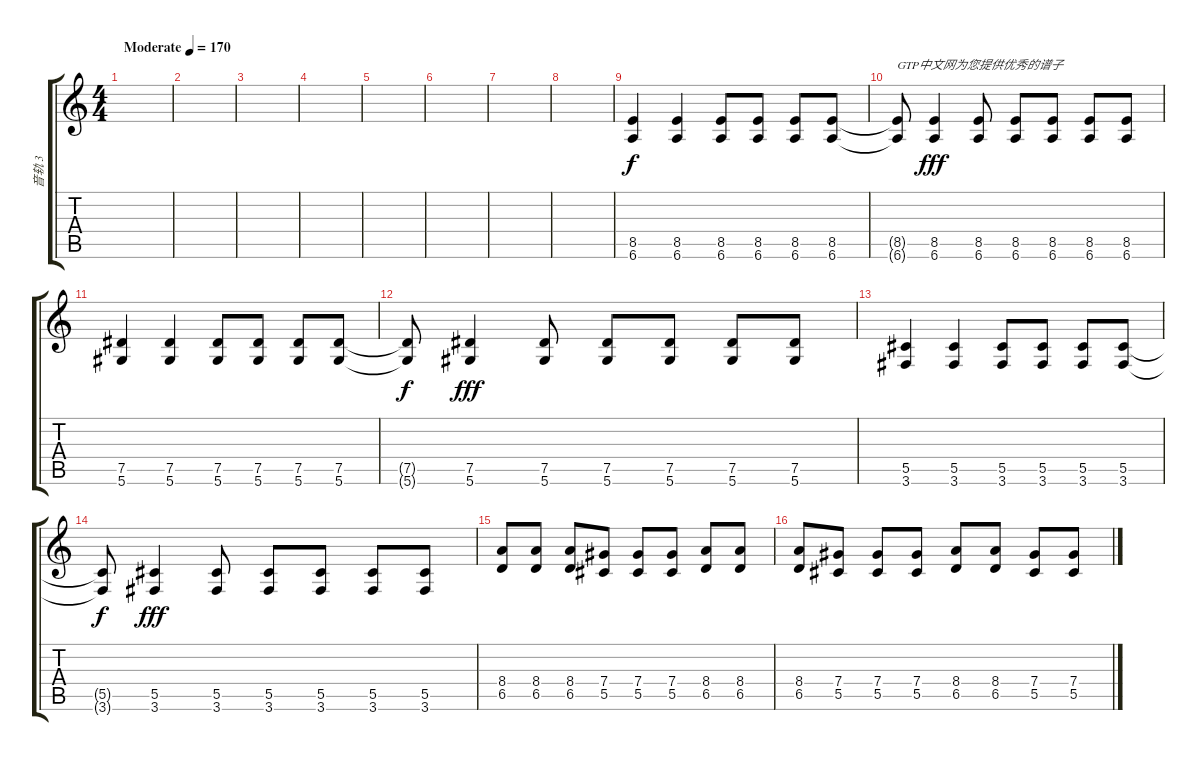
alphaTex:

\track ("音轨 3" "音轨 3") {instrument overdrivenguitar}
\staff {score tabs}
\tuning (Eb4 Bb3 Gb3 Db3 Ab2 Eb2) {hide}
\ts (4 4)
\tempo (170 "Moderate")
\clef g2
\ks c
|
|
|
|
|
|
|
|
(8.5 6.6).4 (8.5 6.6).4 (8.5 6.6).8 (8.5 6.6).8 (8.5 6.6).8 (8.5 6.6).8 |
(8.5{t} 6.6{t}).8{txt "GTP中文网为您提供优秀的谱子" dy f} (8.5 6.6).4{dy fff} (8.5 6.6).8 (8.5 6.6).8 (8.5 6.6).8 (8.5 6.6).8 (8.5 6.6).8 |
(7.5 5.6).4 (7.5 5.6).4 (7.5 5.6).8 (7.5 5.6).8 (7.5 5.6).8 (7.5 5.6).8 |
(7.5{t} 5.6{t}).8{dy f} (7.5 5.6).4{dy fff} (7.5 5.6).8 (7.5 5.6).8 (7.5 5.6).8 (7.5 5.6).8 (7.5 5.6).8 |
(5.5 3.6).4 (5.5 3.6).4 (5.5 3.6).8 (5.5 3.6).8 (5.5 3.6).8 (5.5 3.6).8 |
(5.5{t} 3.6{t}).8{dy f} (5.5 3.6).4{dy fff} (5.5 3.6).8 (5.5 3.6).8 (5.5 3.6).8 (5.5 3.6).8 (5.5 3.6).8 |
(8.4 6.5).8 (8.4 6.5).8 (8.4 6.5).8 (7.4 5.5).8 (7.4 5.5).8 (7.4 5.5).8 (8.4 6.5).8 (8.4 6.5).8 |
(8.4 6.5).8 (7.4 5.5).8 (7.4 5.5).8 (7.4 5.5).8 (8.4 6.5).8 (8.4 6.5).8 (7.4 5.5).8 (7.4 5.5).8
